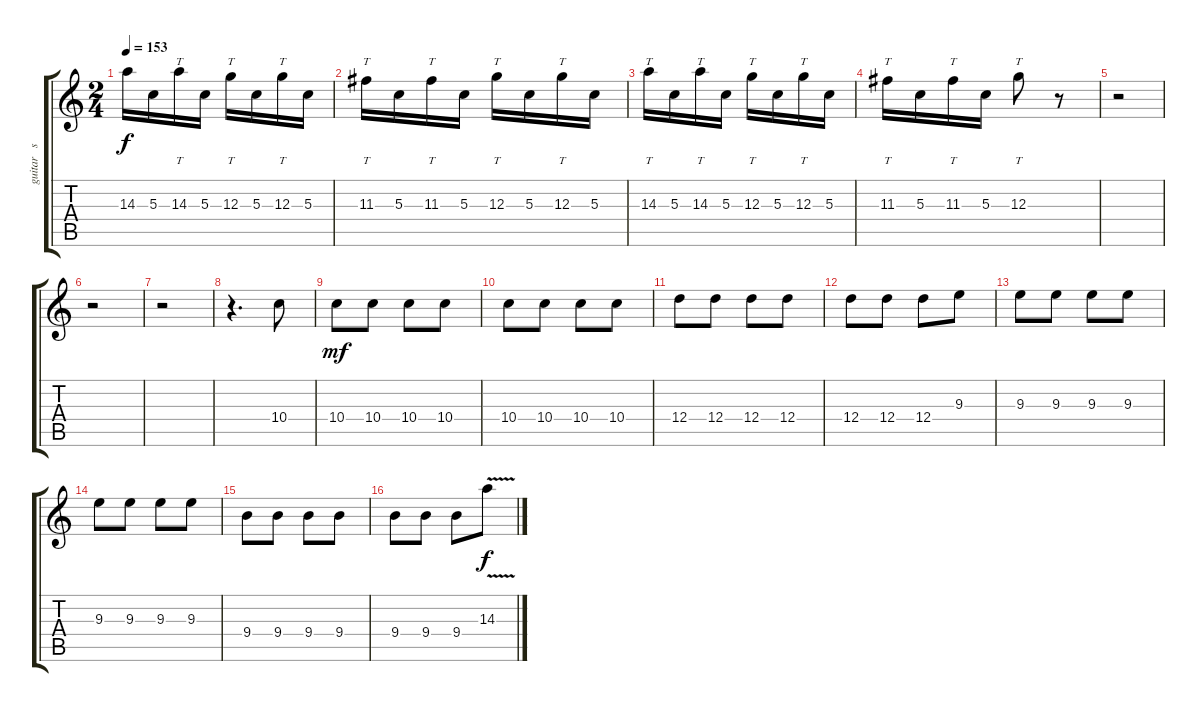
\track ("guitar   solo    left" "guitar   s") {instrument overdrivenguitar}
\staff {score tabs}
\tuning (E4 B3 G3 D3 A2 E2) {hide}
\ts (2 4)
\tempo 153
\clef g2
\ks c
14.3{t}.16{dy f} 5.3.16 14.3.16{tt} 5.3.16 12.3.16{tt} 5.3.16 12.3.16{tt} 5.3.16 |
11.3.16{tt} 5.3.16 11.3.16{tt} 5.3.16 12.3.16{tt} 5.3.16 12.3.16{tt} 5.3.16 |
14.3.16{tt} 5.3.16 14.3.16{tt} 5.3.16 12.3.16{tt} 5.3.16 12.3.16{tt} 5.3.16 |
11.3.16{tt} 5.3.16 11.3.16{tt} 5.3.16 12.3.8{tt} r.8 |
r.2 |
r.2 |
r.2 |
r.4{d} 10.4.8 |
10.4.8{dy mf} 10.4.8 10.4.8 10.4.8 |
10.4.8 10.4.8 10.4.8 10.4.8 |
12.4.8 12.4.8 12.4.8 12.4.8 |
12.4.8 12.4.8 12.4.8 9.3.8 |
9.3.8 9.3.8 9.3.8 9.3.8 |
9.3.8 9.3.8 9.3.8 9.3.8 |
9.4.8 9.4.8 9.4.8 9.4.8 |
9.4.8 9.4.8 9.4.8 14.3{v}.8{dy f}
